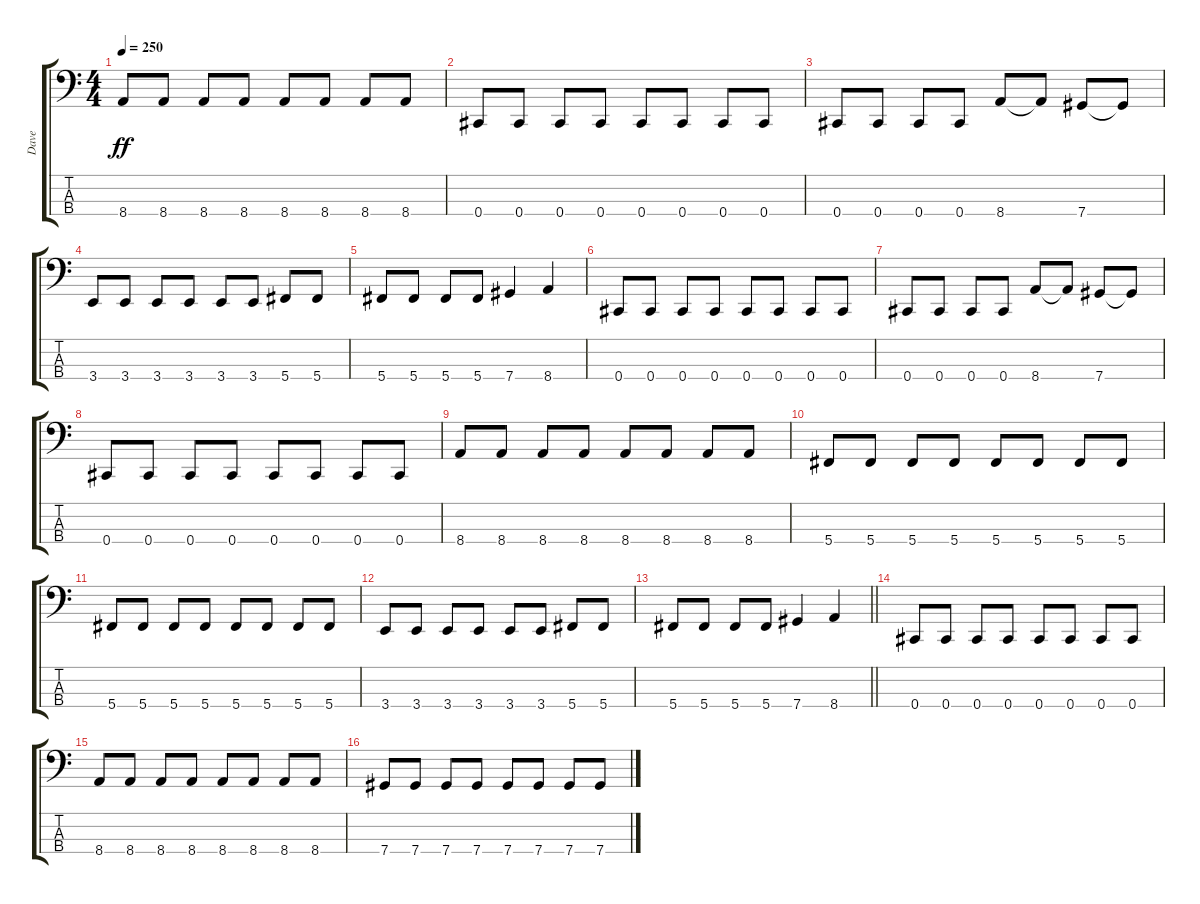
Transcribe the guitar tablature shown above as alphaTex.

\track ("Dave" "Dave") {instrument electricbassfinger}
\staff {score tabs}
\tuning (E2 B1 Gb1 Db1) {hide}
\ts (4 4)
\tempo 250
\clef f4
\ks c
8.4.8{dy ff} 8.4.8 8.4.8 8.4.8 8.4.8 8.4.8 8.4.8 8.4.8 |
0.4.8 0.4.8 0.4.8 0.4.8 0.4.8 0.4.8 0.4.8 0.4.8 |
0.4.8 0.4.8 0.4.8 0.4.8 8.4.8 8.4{t}.8 7.4.8 7.4{t}.8 |
3.4.8 3.4.8 3.4.8 3.4.8 3.4.8 3.4.8 5.4.8 5.4.8 |
5.4.8 5.4.8 5.4.8 5.4.8 7.4.4 8.4.4 |
0.4.8 0.4.8 0.4.8 0.4.8 0.4.8 0.4.8 0.4.8 0.4.8 |
0.4.8 0.4.8 0.4.8 0.4.8 8.4.8 8.4{t}.8 7.4.8 7.4{t}.8 |
0.4.8 0.4.8 0.4.8 0.4.8 0.4.8 0.4.8 0.4.8 0.4.8 |
8.4.8 8.4.8 8.4.8 8.4.8 8.4.8 8.4.8 8.4.8 8.4.8 |
5.4.8 5.4.8 5.4.8 5.4.8 5.4.8 5.4.8 5.4.8 5.4.8 |
5.4.8 5.4.8 5.4.8 5.4.8 5.4.8 5.4.8 5.4.8 5.4.8 |
3.4.8 3.4.8 3.4.8 3.4.8 3.4.8 3.4.8 5.4.8 5.4.8 |
\barLineRight lightlight
5.4.8 5.4.8 5.4.8 5.4.8 7.4.4 8.4.4 |
0.4.8 0.4.8 0.4.8 0.4.8 0.4.8 0.4.8 0.4.8 0.4.8 |
8.4.8 8.4.8 8.4.8 8.4.8 8.4.8 8.4.8 8.4.8 8.4.8 |
7.4.8 7.4.8 7.4.8 7.4.8 7.4.8 7.4.8 7.4.8 7.4.8
